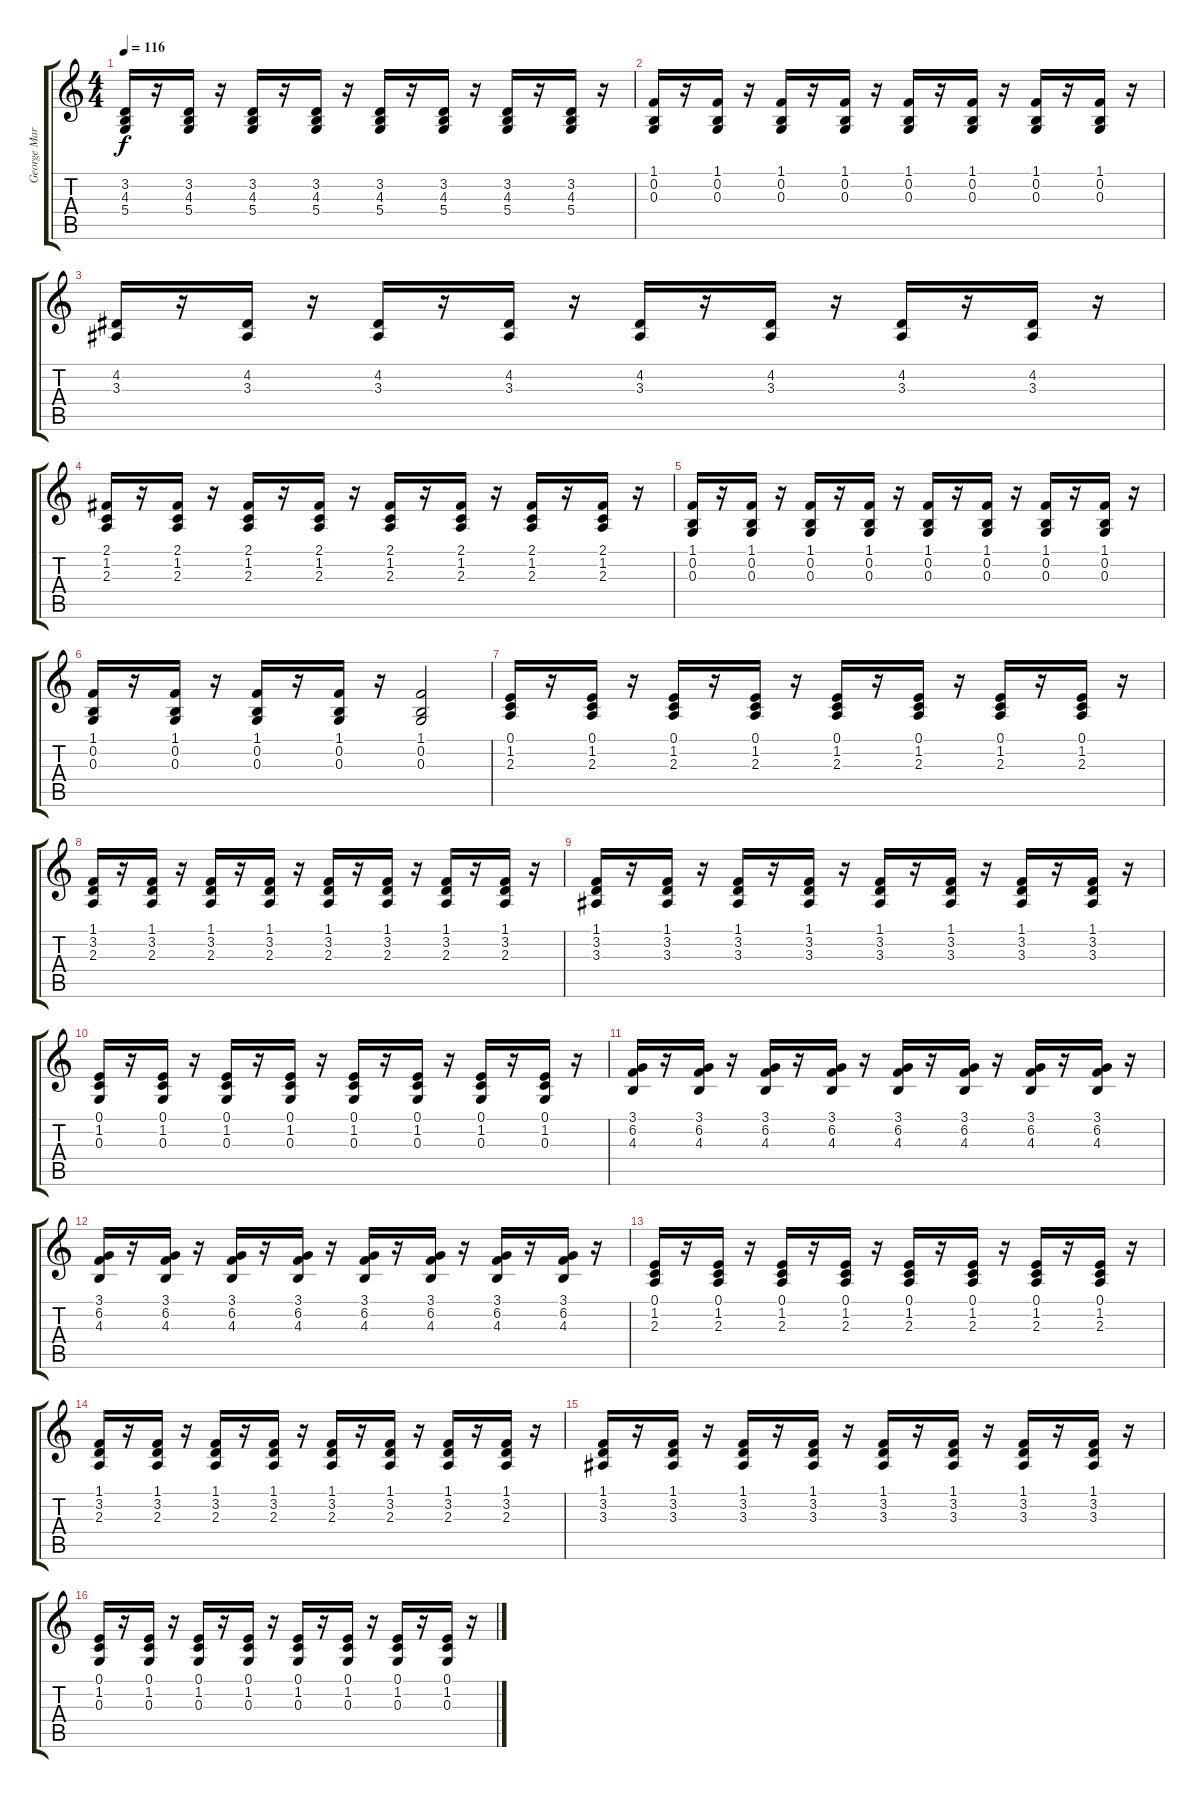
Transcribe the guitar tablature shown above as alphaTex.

\track ("George Martin" "George Mar") {instrument electricpiano2}
\staff {score tabs}
\tuning (E4 B3 G3 D3 A2 E2) {hide}
\ts (4 4)
\tempo 116
\clef g2
\ks c
(3.2 4.3 5.4).16{dy f} r.16 (3.2 4.3 5.4).16 r.16 (3.2 4.3 5.4).16 r.16 (3.2 4.3 5.4).16 r.16 (3.2 4.3 5.4).16 r.16 (3.2 4.3 5.4).16 r.16 (3.2 4.3 5.4).16 r.16 (3.2 4.3 5.4).16 r.16 |
(1.1 0.2 0.3).16 r.16 (1.1 0.2 0.3).16 r.16 (1.1 0.2 0.3).16 r.16 (1.1 0.2 0.3).16 r.16 (1.1 0.2 0.3).16 r.16 (1.1 0.2 0.3).16 r.16 (1.1 0.2 0.3).16 r.16 (1.1 0.2 0.3).16 r.16 |
(4.2 3.3).16 r.16 (4.2 3.3).16 r.16 (4.2 3.3).16 r.16 (4.2 3.3).16 r.16 (4.2 3.3).16 r.16 (4.2 3.3).16 r.16 (4.2 3.3).16 r.16 (4.2 3.3).16 r.16 |
(2.1 1.2 2.3).16 r.16 (2.1 1.2 2.3).16 r.16 (2.1 1.2 2.3).16 r.16 (2.1 1.2 2.3).16 r.16 (2.1 1.2 2.3).16 r.16 (2.1 1.2 2.3).16 r.16 (2.1 1.2 2.3).16 r.16 (2.1 1.2 2.3).16 r.16 |
(1.1 0.2 0.3).16 r.16 (1.1 0.2 0.3).16 r.16 (1.1 0.2 0.3).16 r.16 (1.1 0.2 0.3).16 r.16 (1.1 0.2 0.3).16 r.16 (1.1 0.2 0.3).16 r.16 (1.1 0.2 0.3).16 r.16 (1.1 0.2 0.3).16 r.16 |
(1.1 0.2 0.3).16 r.16 (1.1 0.2 0.3).16 r.16 (1.1 0.2 0.3).16 r.16 (1.1 0.2 0.3).16 r.16 (1.1 0.2 0.3).2 |
(0.1 1.2 2.3).16 r.16 (0.1 1.2 2.3).16 r.16 (0.1 1.2 2.3).16 r.16 (0.1 1.2 2.3).16 r.16 (0.1 1.2 2.3).16 r.16 (0.1 1.2 2.3).16 r.16 (0.1 1.2 2.3).16 r.16 (0.1 1.2 2.3).16 r.16 |
(1.1 3.2 2.3).16 r.16 (1.1 3.2 2.3).16 r.16 (1.1 3.2 2.3).16 r.16 (1.1 3.2 2.3).16 r.16 (1.1 3.2 2.3).16 r.16 (1.1 3.2 2.3).16 r.16 (1.1 3.2 2.3).16 r.16 (1.1 3.2 2.3).16 r.16 |
(1.1 3.2 3.3).16 r.16 (1.1 3.2 3.3).16 r.16 (1.1 3.2 3.3).16 r.16 (1.1 3.2 3.3).16 r.16 (1.1 3.2 3.3).16 r.16 (1.1 3.2 3.3).16 r.16 (1.1 3.2 3.3).16 r.16 (1.1 3.2 3.3).16 r.16 |
(0.1 1.2 0.3).16 r.16 (0.1 1.2 0.3).16 r.16 (0.1 1.2 0.3).16 r.16 (0.1 1.2 0.3).16 r.16 (0.1 1.2 0.3).16 r.16 (0.1 1.2 0.3).16 r.16 (0.1 1.2 0.3).16 r.16 (0.1 1.2 0.3).16 r.16 |
(3.1 6.2 4.3).16 r.16 (3.1 6.2 4.3).16 r.16 (3.1 6.2 4.3).16 r.16 (3.1 6.2 4.3).16 r.16 (3.1 6.2 4.3).16 r.16 (3.1 6.2 4.3).16 r.16 (3.1 6.2 4.3).16 r.16 (3.1 6.2 4.3).16 r.16 |
(3.1 6.2 4.3).16 r.16 (3.1 6.2 4.3).16 r.16 (3.1 6.2 4.3).16 r.16 (3.1 6.2 4.3).16 r.16 (3.1 6.2 4.3).16 r.16 (3.1 6.2 4.3).16 r.16 (3.1 6.2 4.3).16 r.16 (3.1 6.2 4.3).16 r.16 |
(0.1 1.2 2.3).16 r.16 (0.1 1.2 2.3).16 r.16 (0.1 1.2 2.3).16 r.16 (0.1 1.2 2.3).16 r.16 (0.1 1.2 2.3).16 r.16 (0.1 1.2 2.3).16 r.16 (0.1 1.2 2.3).16 r.16 (0.1 1.2 2.3).16 r.16 |
(1.1 3.2 2.3).16 r.16 (1.1 3.2 2.3).16 r.16 (1.1 3.2 2.3).16 r.16 (1.1 3.2 2.3).16 r.16 (1.1 3.2 2.3).16 r.16 (1.1 3.2 2.3).16 r.16 (1.1 3.2 2.3).16 r.16 (1.1 3.2 2.3).16 r.16 |
(1.1 3.2 3.3).16 r.16 (1.1 3.2 3.3).16 r.16 (1.1 3.2 3.3).16 r.16 (1.1 3.2 3.3).16 r.16 (1.1 3.2 3.3).16 r.16 (1.1 3.2 3.3).16 r.16 (1.1 3.2 3.3).16 r.16 (1.1 3.2 3.3).16 r.16 |
(0.1 1.2 0.3).16 r.16 (0.1 1.2 0.3).16 r.16 (0.1 1.2 0.3).16 r.16 (0.1 1.2 0.3).16 r.16 (0.1 1.2 0.3).16 r.16 (0.1 1.2 0.3).16 r.16 (0.1 1.2 0.3).16 r.16 (0.1 1.2 0.3).16 r.16
